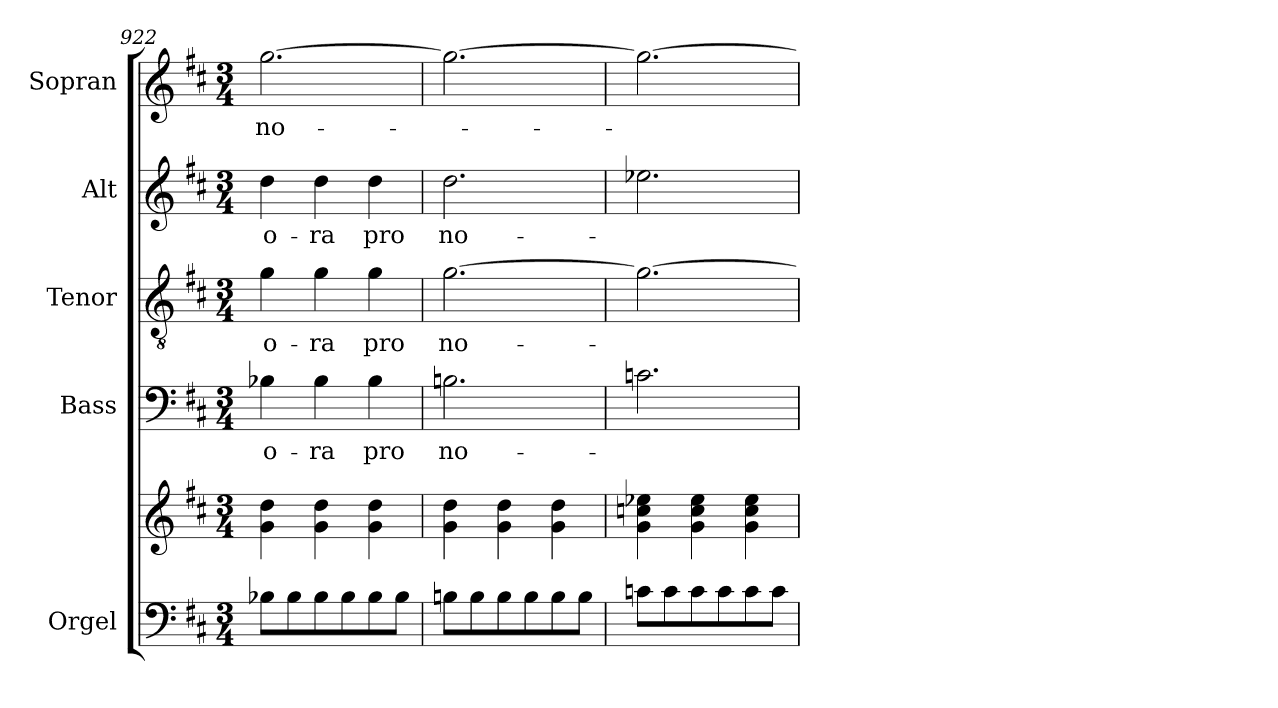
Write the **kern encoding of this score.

**kern	**kern	**kern	**text	**kern	**text	**kern	**text	**kern	**text
*part5	*part5	*part4	*part4	*part3	*part3	*part2	*part2	*part1	*part1
*staff6	*staff5	*staff4	*staff4	*staff3	*staff3	*staff2	*staff2	*staff1	*staff1
*I"Orgel	*	*I"Bass	*	*I"Tenor	*	*I"Alt	*	*I"Sopran	*
*I'Org.	*	*I'B.	*	*I'T.	*	*I'A.	*	*I'S.	*
*clefF4	*clefG2	*clefF4	*	*clefGv2	*	*clefG2	*	*clefG2	*
*k[f#c#]	*k[f#c#]	*k[f#c#]	*	*k[f#c#]	*	*k[f#c#]	*	*k[f#c#]	*
*D:	*D:	*D:	*	*D:	*	*D:	*	*D:	*
*M3/4	*M3/4	*M3/4	*	*M3/4	*	*M3/4	*	*M3/4	*
=922	=922	=922	=922	=922	=922	=922	=922	=922	=922
!	!	!	!LO:LY:b	!	!LO:LY:b	!	!LO:LY:b	!	!LO:LY:b
8B-X\L	4g\ 4dd\	4B-X\	o-	4g\	o-	4dd\	o-	[2.gg\	no-
8B-\	.	.	.	.	.	.	.	.	.
!	!	!	!LO:LY:b	!	!LO:LY:b	!	!LO:LY:b	!	!
8B-\	4g\ 4dd\	4B-\	-ra	4g\	-ra	4dd\	-ra	.	.
8B-\	.	.	.	.	.	.	.	.	.
!	!	!	!LO:LY:b	!	!LO:LY:b	!	!LO:LY:b	!	!
8B-\	4g\ 4dd\	4B-\	pro	4g\	pro	4dd\	pro	.	.
8B-\J	.	.	.	.	.	.	.	.	.
=923	=923	=923	=923	=923	=923	=923	=923	=923	=923
!	!	!	!LO:LY:b	!	!LO:LY:b	!	!LO:LY:b	!	!
8Bn\L	4g\ 4dd\	2.Bn\	no-	[2.g\	no-	2.dd\	no-	2.gg\_	.
8B\	.	.	.	.	.	.	.	.	.
8B\	4g\ 4dd\	.	.	.	.	.	.	.	.
8B\	.	.	.	.	.	.	.	.	.
8B\	4g\ 4dd\	.	.	.	.	.	.	.	.
8B\J	.	.	.	.	.	.	.	.	.
=924	=924	=924	=924	=924	=924	=924	=924	=924	=924
8cn\L	4g\ 4ccn\ 4ee-X\	2.cn\	.	2.g\_	.	2.ee-X\	.	2.gg\_	.
8c\	.	.	.	.	.	.	.	.	.
8c\	4g\ 4cc\ 4ee-\	.	.	.	.	.	.	.	.
8c\	.	.	.	.	.	.	.	.	.
8c\	4g\ 4cc\ 4ee-\	.	.	.	.	.	.	.	.
8c\J	.	.	.	.	.	.	.	.	.
=	=	=	=	=	=	=	=	=	=
*-	*-	*-	*-	*-	*-	*-	*-	*-	*-
